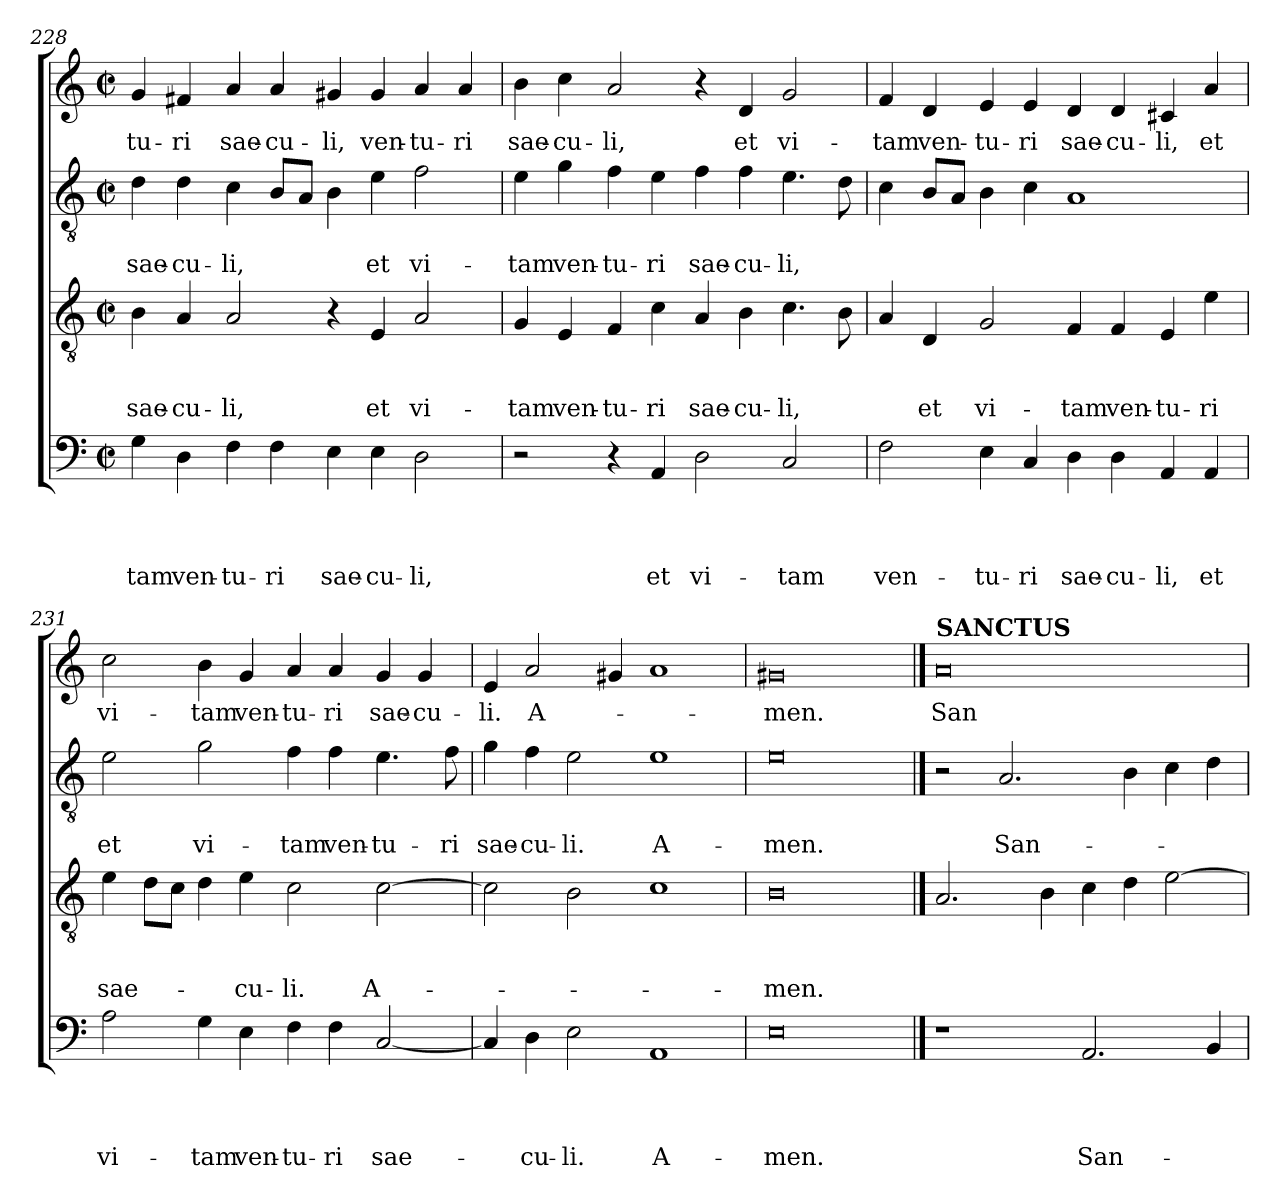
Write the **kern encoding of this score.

**kern	**text	**text	**text	**text	**kern	**text	**text	**text	**kern	**text	**text	**kern	**text
*part4	*part4	*part4	*part4	*part4	*part3	*part3	*part3	*part3	*part2	*part2	*part2	*part1	*part1
*staff4	*staff4	*staff4	*staff4	*staff4	*staff3	*staff3	*staff3	*staff3	*staff2	*staff2	*staff2	*staff1	*staff1
*clefF4	*	*	*	*	*clefGv2	*	*	*	*clefGv2	*	*	*clefG2	*
*k[]	*	*	*	*	*k[]	*	*	*	*k[]	*	*	*k[]	*
*C:	*	*	*	*	*C:	*	*	*	*C:	*	*	*C:	*
*M2/2	*	*	*	*	*M2/2	*	*	*	*M2/2	*	*	*M2/2	*
*met(c|)	*	*	*	*	*met(c|)	*	*	*	*met(c|)	*	*	*met(c|)	*
=228	=228	=228	=228	=228	=228	=228	=228	=228	=228	=228	=228	=228	=228
4G\	.	.	.	-tam	4B\	.	.	sae-	4d\	.	sae-	4g/	-tu-
4D\	.	.	.	ven-	4A/	.	.	-cu-	4d\	.	-cu-	4f#X/	-ri
4F\	.	.	.	-tu-	2A/	.	.	-li,	4c\	.	-li,	4a/	sae-
4F\	.	.	.	-ri	.	.	.	.	8B/L	.	.	4a/	-cu-
.	.	.	.	.	.	.	.	.	8A/J	.	.	.	.
4E\	.	.	.	sae-	4r	.	.	.	4B\	.	.	4g#X/	-li,
4E\	.	.	.	-cu-	4E/	.	.	et	4e\	.	et	4g#/	ven-
2D\	.	.	.	-li,	2A/	.	.	vi-	2f\	.	vi-	4a/	-tu-
.	.	.	.	.	.	.	.	.	.	.	.	4a/	-ri
=229	=229	=229	=229	=229	=229	=229	=229	=229	=229	=229	=229	=229	=229
2r	.	.	.	.	4G/	.	.	-tam	4e\	.	-tam	4b\	sae-
.	.	.	.	.	4E/	.	.	ven-	4g\	.	ven-	4cc\	-cu-
4r	.	.	.	.	4F/	.	.	-tu-	4f\	.	-tu-	2a/	-li,
4AA/	.	.	.	et	4c\	.	.	-ri	4e\	.	-ri	.	.
2D\	.	.	.	vi-	4A/	.	.	sae-	4f\	.	sae-	4r	.
.	.	.	.	.	4B\	.	.	-cu-	4f\	.	-cu-	4d/	et
2C/	.	.	.	-tam	4.c\	.	.	-li,	4.e\	.	-li,	2g/	vi-
.	.	.	.	.	8B\	.	.	.	8d\	.	.	.	.
!!LO:LB:g=z
=230	=230	=230	=230	=230	=230	=230	=230	=230	=230	=230	=230	=230	=230
2F\	.	.	.	ven-	4A/	.	.	.	4c\	.	.	4f/	-tam
.	.	.	.	.	4D/	.	.	et	8B/L	.	.	4d/	ven-
.	.	.	.	.	.	.	.	.	8A/J	.	.	.	.
4E\	.	.	.	-tu-	2G/	.	.	vi-	4B\	.	.	4e/	-tu-
4C/	.	.	.	-ri	.	.	.	.	4c\	.	.	4e/	-ri
4D\	.	.	.	sae-	4F/	.	.	-tam	1A	.	.	4d/	sae-
4D\	.	.	.	-cu-	4F/	.	.	ven-	.	.	.	4d/	-cu-
4AA/	.	.	.	-li,	4E/	.	.	-tu-	.	.	.	4c#X/	-li,
4AA/	.	.	.	et	4e\	.	.	-ri	.	.	.	4a/	et
=231	=231	=231	=231	=231	=231	=231	=231	=231	=231	=231	=231	=231	=231
2A\	.	.	.	vi-	4e\	.	.	sae-	2e\	.	et	2cc\	vi-
.	.	.	.	.	8d\L	.	.	.	.	.	.	.	.
.	.	.	.	.	8c\J	.	.	.	.	.	.	.	.
4G\	.	.	.	-tam	4d\	.	.	.	2g\	.	vi-	4b\	-tam
4E\	.	.	.	ven-	4e\	.	.	-cu-	.	.	.	4g/	ven-
4F\	.	.	.	-tu-	2c\	.	.	-li.	4f\	.	-tam	4a/	-tu-
4F\	.	.	.	-ri	.	.	.	.	4f\	.	ven-	4a/	-ri
[2C/	.	.	.	sae-	[2c\	.	.	A-	4.e\	.	-tu-	4g/	sae-
.	.	.	.	.	.	.	.	.	.	.	.	4g/	-cu-
.	.	.	.	.	.	.	.	.	8f\	.	-ri	.	.
=232	=232	=232	=232	=232	=232	=232	=232	=232	=232	=232	=232	=232	=232
4C/]	.	.	.	.	2c\]	.	.	.	4g\	.	sae-	4e/	-li.
4D\	.	.	.	-cu-	.	.	.	.	4f\	.	-cu-	2a/	A-
2E\	.	.	.	-li.	2B\	.	.	.	2e\	.	-li.	.	.
.	.	.	.	.	.	.	.	.	.	.	.	4g#X/	.
1AA	.	.	.	A-	1c	.	.	.	1e	.	A-	1a	.
=233	=233	=233	=233	=233	=233	=233	=233	=233	=233	=233	=233	=233	=233
0E	.	.	.	-men.	0B	.	.	-men.	0e	.	-men.	0g#X	-men.
!!LO:PB:g=z
==233X5	==233X5	==233X5	==233X5	==233X5	==233X5	==233X5	==233X5	==233X5	==233X5	==233X5	==233X5	==233X5	==233X5
!	!	!	!	!	!	!	!	!	!	!	!	!LO:TX:a:B:t=SANCTUS	!
1r	.	.	.	.	2.A/	.	.	.	2r	.	.	0a	San-
.	.	.	.	.	.	.	.	.	2.A/	.	San-	.	.
.	.	.	.	.	4B\	.	.	.	.	.	.	.	.
2.AA/	.	.	.	San-	4c\	.	.	.	.	.	.	.	.
.	.	.	.	.	4d\	.	.	.	4B\	.	.	.	.
.	.	.	.	.	[2e\	.	.	.	4c\	.	.	.	.
4BB/	.	.	.	.	.	.	.	.	4d\	.	.	.	.
=	=	=	=	=	=	=	=	=	=	=	=	=	=
*-	*-	*-	*-	*-	*-	*-	*-	*-	*-	*-	*-	*-	*-
